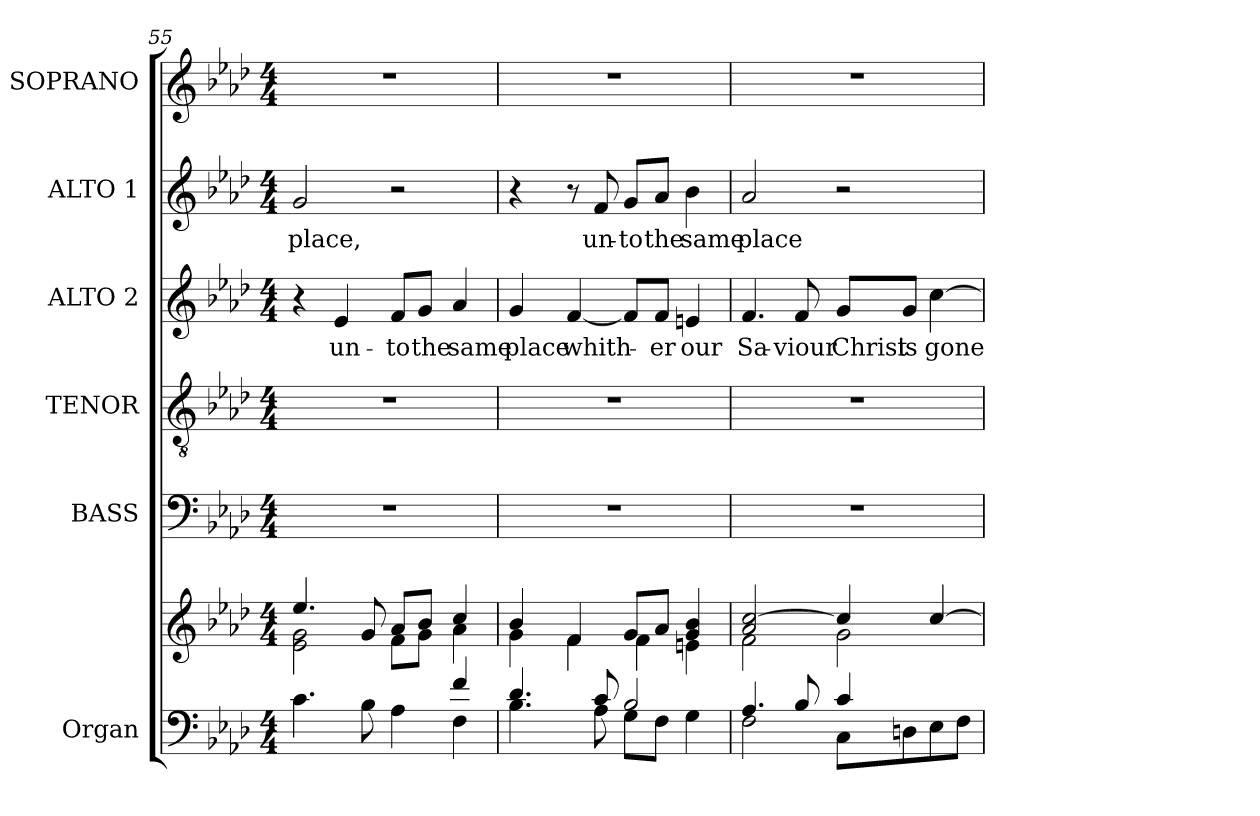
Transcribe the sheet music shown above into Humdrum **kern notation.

**kern	**kern	**kern	**kern	**kern	**text	**kern	**text	**kern
*part6	*part6	*part5	*part4	*part3	*part3	*part2	*part2	*part1
*staff7	*staff6	*staff5	*staff4	*staff3	*staff3	*staff2	*staff2	*staff1
*I"Organ	*	*I"BASS	*I"TENOR	*I"ALTO 2	*	*I"ALTO 1	*	*I"SOPRANO
*I'Org.	*	*I'B.	*I'T.	*I'A2.	*	*I'A1.	*	*I'S.
*clefF4	*clefG2	*clefF4	*clefGv2	*clefG2	*	*clefG2	*	*clefG2
*	*	*	*ITrd7c12	*	*	*	*	*
*k[b-e-a-d-]	*k[b-e-a-d-]	*k[b-e-a-d-]	*k[b-e-a-d-]	*k[b-e-a-d-]	*	*k[b-e-a-d-]	*	*k[b-e-a-d-]
*f:	*f:	*f:	*f:	*f:	*	*f:	*	*f:
*M4/4	*M4/4	*M4/4	*M4/4	*M4/4	*	*M4/4	*	*M4/4
=55	=55	=55	=55	=55	=55	=55	=55	=55
*^	*^	*	*	*	*	*	*	*
!	!	!	!	!	!	!	!	!	!LO:LY:b:color=#000000	!
4.ci\	2ryy	4.ee-i/	2e-i\ 2gi	1r	1r	4r	.	2gi/	place,	1r
!	!	!	!	!	!	!	!LO:LY:b:color=#000000	!	!	!
.	.	.	.	.	.	4e-i/	un-	.	.	.
8B-i\	.	8gi/	.	.	.	.	.	.	.	.
!	!	!	!	!	!	!	!LO:LY:b:color=#000000	!	!	!
4A-i\	4ryy	8a-i/L	8fi\L	.	.	8fi/L	-to	2r	.	.
!	!	!	!	!	!	!	!LO:LY:b:color=#000000	!	!	!
.	.	8b-i/J	8gi\J	.	.	8gi/J	the	.	.	.
!	!	!	!	!	!	!	!LO:LY:b:color=#000000	!	!	!
4fi/	4Fi\	4cci/	4a-i\	.	.	4a-i/	same	.	.	.
=56	=56	=56	=56	=56	=56	=56	=56	=56	=56	=56
!	!	!	!	!	!	!	!LO:LY:b:color=#000000	!	!	!
4.d-i/	4.B-i\	4b-i/	4gi\	1r	1r	4gi/	place	4r	.	1r
!	!	!	!	!	!	!	!LO:LY:b:color=#000000	!	!	!
.	.	4fi/	4fi\	.	.	[4fi/	whith-	8r	.	.
!	!	!	!	!	!	!	!	!	!LO:LY:b:color=#000000	!
8ci/	8A-i\	.	.	.	.	.	.	8fi/	un-	.
!	!	!	!	!	!	!	!	!	!LO:LY:b:color=#000000	!
2B-i/	8Gi\L	8gi/L	4fi\	.	.	8fi/L]	.	8gi/L	-to	.
!	!	!	!	!	!	!	!LO:LY:b:color=#000000	!	!	!
!	!	!	!	!	!	!	!	!	!LO:LY:b:color=#000000	!
.	8Fi\J	8a-i/J	.	.	.	8fi/J	-er	8a-i/J	the	.
!	!	!	!	!	!	!	!LO:LY:b:color=#000000	!	!	!
!	!	!	!	!	!	!	!	!	!LO:LY:b:color=#000000	!
.	4Gi\	4gi/ 4b-i	4eni\	.	.	4eni/	our	4b-i\	same	.
=57	=57	=57	=57	=57	=57	=57	=57	=57	=57	=57
!	!	!	!	!	!	!	!LO:LY:b:color=#000000	!	!	!
!	!	!	!	!	!	!	!	!	!LO:LY:b:color=#000000	!
4.A-i/	2Fi\	2a-i/ [2cci	2fi\	1r	1r	4.fi/	Sa-	2a-i/	place	1r
!	!	!	!	!	!	!	!LO:LY:b:color=#000000	!	!	!
8B-i/	.	.	.	.	.	8fi/	-viour	.	.	.
!	!	!	!	!	!	!	!LO:LY:b:color=#000000	!	!	!
4ci/	8Ci\L	4cci/]	2gi\	.	.	8gi/L	Christ	2r	.	.
!	!	!	!	!	!	!	!LO:LY:b:color=#000000	!	!	!
.	8Dni\	.	.	.	.	8gi/J	is	.	.	.
!	!	!	!	!	!	!	!LO:LY:b:color=#000000	!	!	!
4ryy	8E-i\	[4cci/	.	.	.	[4cci\	gone	.	.	.
.	8Fi\J	.	.	.	.	.	.	.	.	.
*v	*v	*	*	*	*	*	*	*	*	*
*	*v	*v	*	*	*	*	*	*	*
=	=	=	=	=	=	=	=	=
*-	*-	*-	*-	*-	*-	*-	*-	*-
